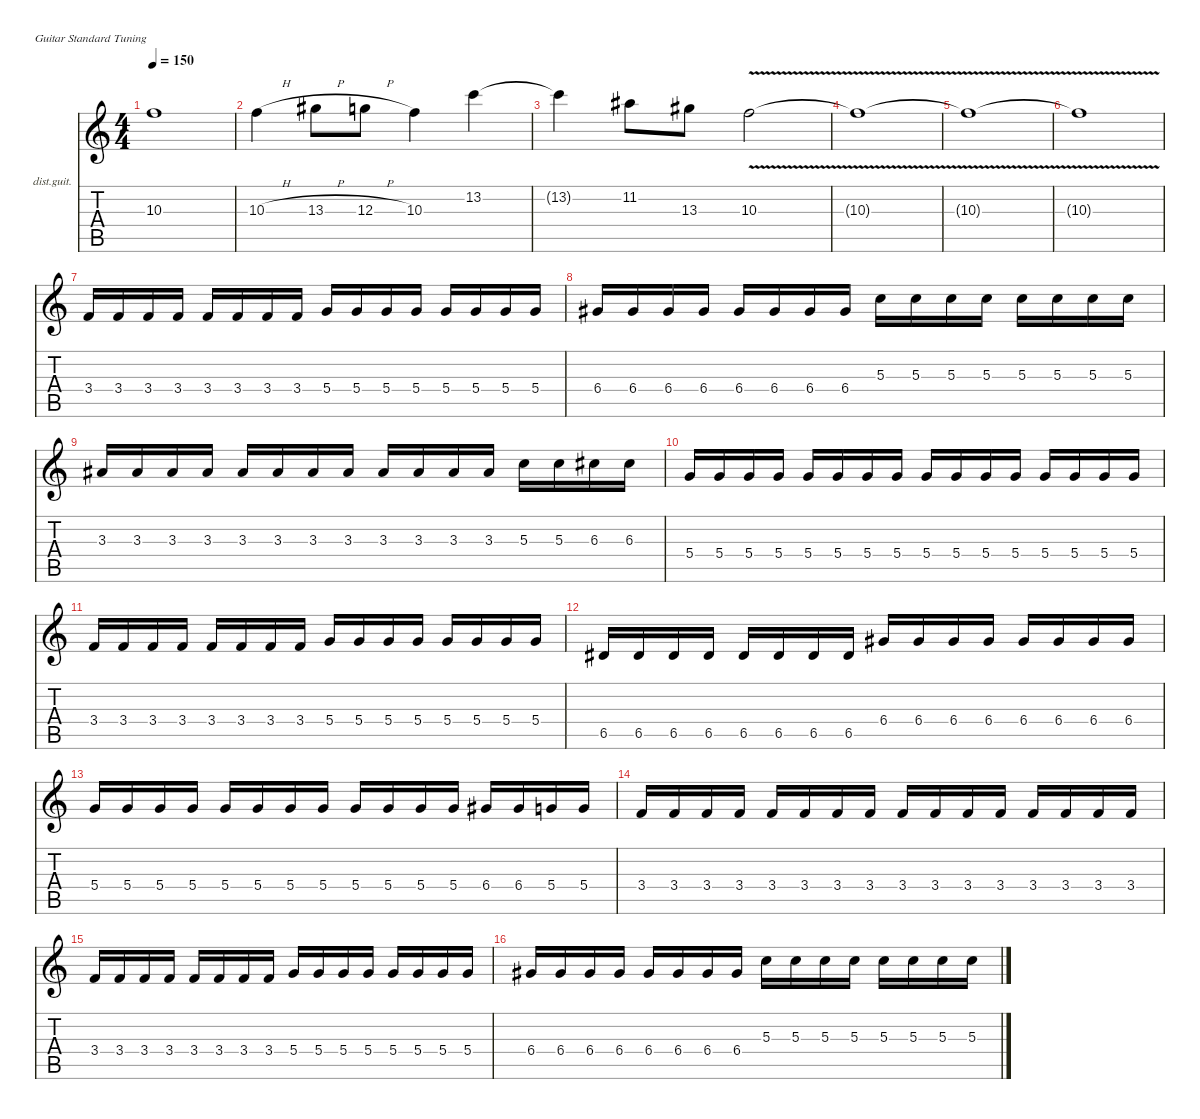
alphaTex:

\defaultSystemsLayout 4
\hideDynamics
\bracketExtendMode nobrackets
\firstSystemTrackNameOrientation horizontal
\otherSystemsTrackNameOrientation horizontal
\track ("Distortion Guitar" "dist.guit.") {instrument distortionguitar}
\staff {score tabs}
\tuning (E4 B3 G3 D3 A2 E2)
\ts (4 4)
\tempo 150
\clef g2
\ks c
10.3{t}.1{dy mf} |
10.3{h}.4 13.3{h acc #}.8 12.3{h}.8 10.3.4 13.2.4 |
13.2{t}.4 11.2{acc #}.8 13.3{acc #}.8 10.3{v}.2 |
10.3{v t}.1{dy f} |
10.3{v t}.1 |
10.3{t}.1 |
3.4.16{dy mf} 3.4.16 3.4.16 3.4.16 3.4.16 3.4.16 3.4.16 3.4.16 5.4.16 5.4.16 5.4.16 5.4.16 5.4.16 5.4.16 5.4.16 5.4.16 |
6.4{acc #}.16 6.4{acc #}.16 6.4{acc #}.16 6.4{acc #}.16 6.4{acc #}.16 6.4{acc #}.16 6.4{acc #}.16 6.4{acc #}.16 5.3.16 5.3.16 5.3.16 5.3.16 5.3.16 5.3.16 5.3.16 5.3.16 |
3.3{acc #}.16 3.3{acc #}.16 3.3{acc #}.16 3.3{acc #}.16 3.3{acc #}.16 3.3{acc #}.16 3.3{acc #}.16 3.3{acc #}.16 3.3{acc #}.16 3.3{acc #}.16 3.3{acc #}.16 3.3{acc #}.16 5.3.16 5.3.16 6.3{acc #}.16 6.3{acc #}.16 |
5.4.16 5.4.16 5.4.16 5.4.16 5.4.16 5.4.16 5.4.16 5.4.16 5.4.16 5.4.16 5.4.16 5.4.16 5.4.16 5.4.16 5.4.16 5.4.16 |
3.4.16 3.4.16 3.4.16 3.4.16 3.4.16 3.4.16 3.4.16 3.4.16 5.4.16 5.4.16 5.4.16 5.4.16 5.4.16 5.4.16 5.4.16 5.4.16 |
6.5{acc #}.16 6.5{acc #}.16 6.5{acc #}.16 6.5{acc #}.16 6.5{acc #}.16 6.5{acc #}.16 6.5{acc #}.16 6.5{acc #}.16 6.4{acc #}.16 6.4{acc #}.16 6.4{acc #}.16 6.4{acc #}.16 6.4{acc #}.16 6.4{acc #}.16 6.4{acc #}.16 6.4{acc #}.16 |
5.4.16 5.4.16 5.4.16 5.4.16 5.4.16 5.4.16 5.4.16 5.4.16 5.4.16 5.4.16 5.4.16 5.4.16 6.4{acc #}.16 6.4{acc #}.16 5.4.16 5.4.16 |
3.4.16 3.4.16 3.4.16 3.4.16 3.4.16 3.4.16 3.4.16 3.4.16 3.4.16 3.4.16 3.4.16 3.4.16 3.4.16 3.4.16 3.4.16 3.4.16 |
3.4.16 3.4.16 3.4.16 3.4.16 3.4.16 3.4.16 3.4.16 3.4.16 5.4.16 5.4.16 5.4.16 5.4.16 5.4.16 5.4.16 5.4.16 5.4.16 |
6.4{acc #}.16 6.4{acc #}.16 6.4{acc #}.16 6.4{acc #}.16 6.4{acc #}.16 6.4{acc #}.16 6.4{acc #}.16 6.4{acc #}.16 5.3.16 5.3.16 5.3.16 5.3.16 5.3.16 5.3.16 5.3.16 5.3.16
